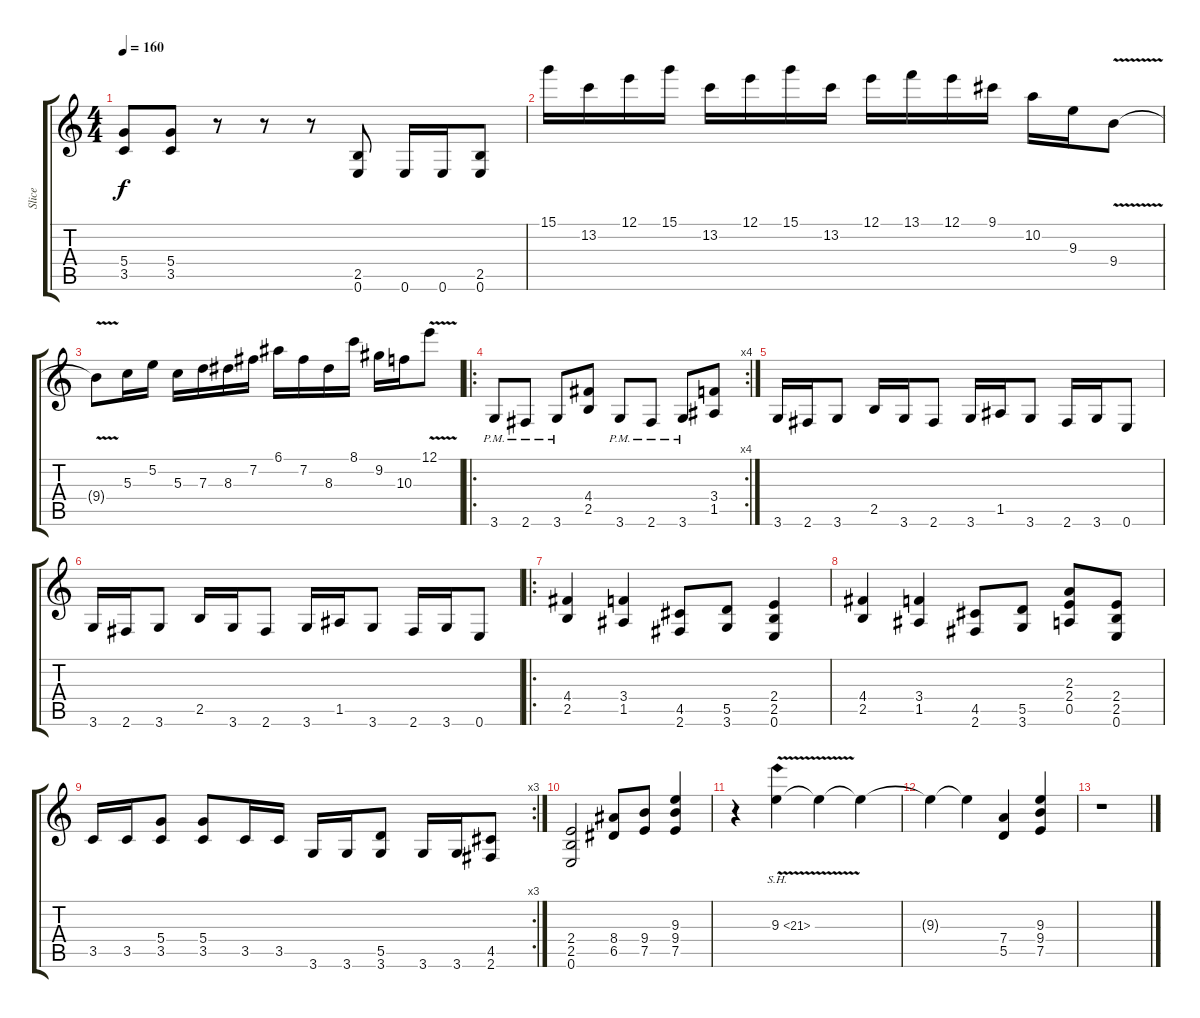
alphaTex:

\track ("Slice" "Slice") {instrument distortionguitar}
\staff {score tabs}
\tuning (E4 B3 G3 D3 A2 E2) {hide}
\ts (4 4)
\tempo 160
\clef g2
\ks c
(5.4 3.5).8{dy f} (5.4 3.5).8 r.8 r.8 r.8 (2.5 0.6).8 0.6.16 0.6.16 (2.5 0.6).8 |
15.1.16 13.2.16 12.1.16 15.1.16 13.2.16 12.1.16 15.1.16 13.2.16 12.1.16 13.1.16 12.1.16 9.1.16 10.2.16 9.3.16 9.4{v}.8 |
9.4{t}.8 5.3.16 5.2.16 5.3.16 7.3.16 8.3.16 7.2.16 6.1.16 7.2.16 8.3.16 8.1.16 9.2.16 10.3.16 12.1{v}.8 |
\ro
\rc 4
3.6{pm}.8 2.6{pm}.8 3.6{pm}.8 (4.4 2.5).8 3.6{pm}.8 2.6{pm}.8 3.6{pm}.8 (3.4 1.5).8 |
3.6.16 2.6.16 3.6.8 2.5.16 3.6.16 2.6.8 3.6.16 1.5.16 3.6.8 2.6.16 3.6.16 0.6.8 |
3.6.16 2.6.16 3.6.8 2.5.16 3.6.16 2.6.8 3.6.16 1.5.16 3.6.8 2.6.16 3.6.16 0.6.8 |
\ro
(4.4 2.5).4 (3.4 1.5).4 (4.5 2.6).8 (5.5 3.6).8 (2.4 2.5 0.6).4 |
(4.4 2.5).4 (3.4 1.5).4 (4.5 2.6).8 (5.5 3.6).8 (2.3 2.4 0.5).8 (2.4 2.5 0.6).8 |
\rc 3
3.5.16 3.5.16 (5.4 3.5).8 (5.4 3.5).8 3.5.16 3.5.16 3.6.16 3.6.16 (5.5 3.6).8 3.6.16 3.6.16 (4.5 2.6).8 |
(2.4 2.5 0.6).2 (8.4 6.5).8 (9.4 7.5).8 (9.3 9.4 7.5).4 |
r.4 9.3{sh 12 v}.4 9.3{t}.4 9.3{t}.4 |
9.3{t}.4 9.3{t}.4 (7.4 5.5).4 (9.3 9.4 7.5).4 |
r.1
